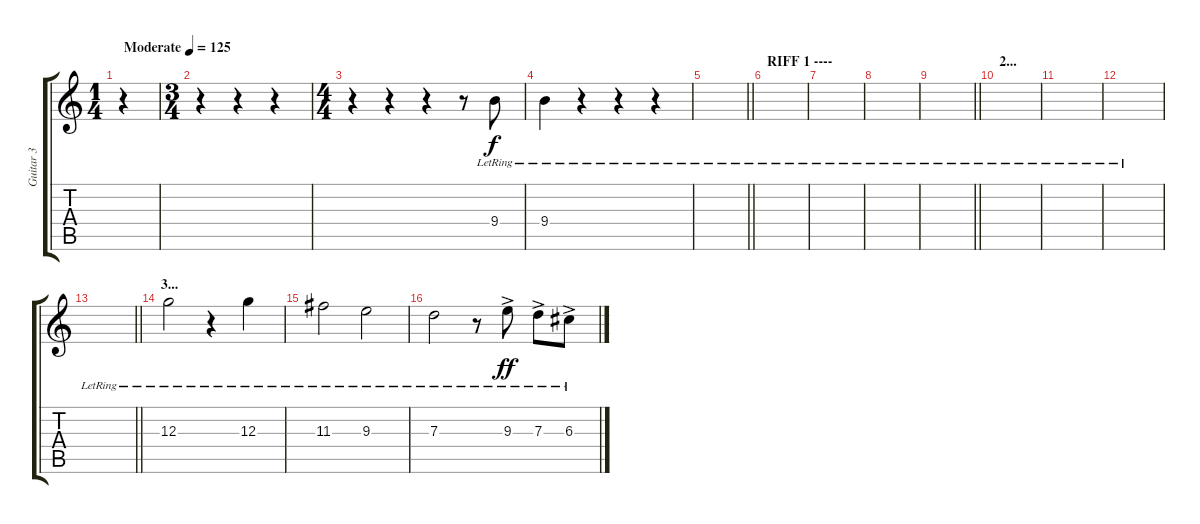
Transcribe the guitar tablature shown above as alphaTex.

\track ("Guitar 3" "Guitar 3") {instrument acousticguitarnylon}
\staff {score tabs}
\tuning (E4 B3 G3 D3 A2 E2) {hide}
\ts (1 4)
\tempo (125 "Moderate")
\clef g2
\ks c
r.4{dy f instrument acousticguitarnylon} |
\ts (3 4)
r.4 r.4 r.4 |
\ts (4 4)
r.4 r.4 r.4 r.8 9.4{lr}.8 |
9.4{lr}.4 r.4 r.4 r.4 |
\barLineRight lightlight
|
\section ("" "RIFF 1 ----")
|
|
|
\barLineRight lightlight
|
\section ("" "2...")
|
|
|
\barLineRight lightlight
|
\section ("" "3...")
12.3{lr}.2 r.4 12.3{lr}.4 |
11.3{lr}.2 9.3{lr}.2 |
7.3{lr}.2 r.8 9.3{ac lr}.8{dy ff} 7.3{ac lr}.8 6.3{ac lr}.8
